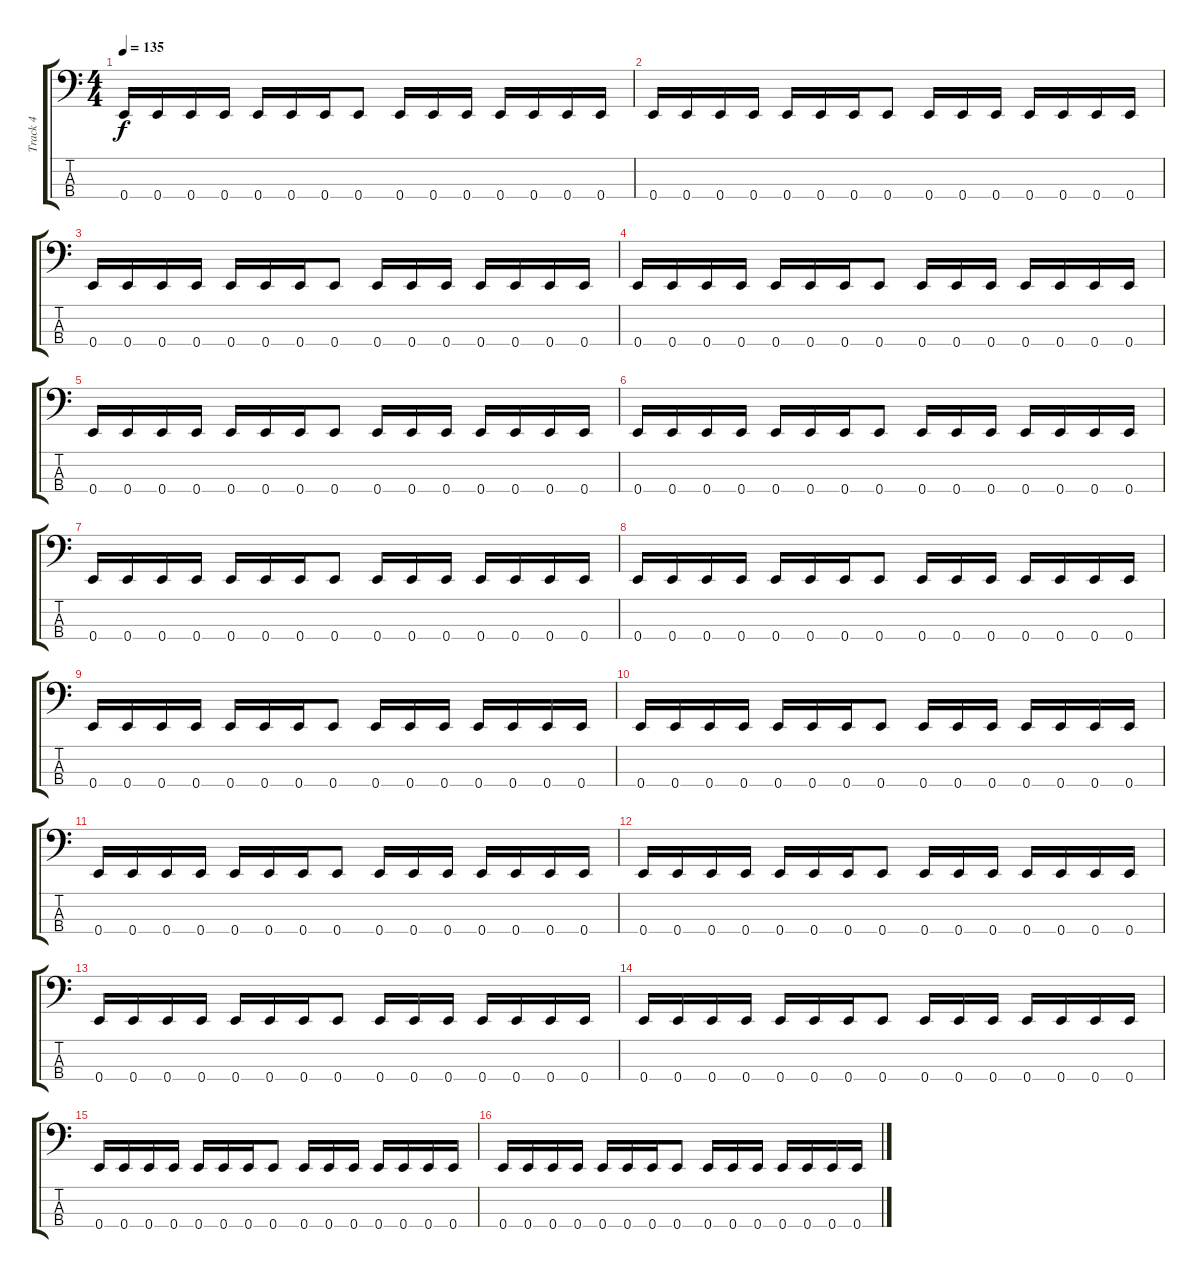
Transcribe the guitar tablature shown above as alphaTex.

\track ("Track 4" "Track 4") {instrument electricbassfinger}
\staff {score tabs}
\tuning (G2 D2 A1 E1) {hide}
\ts (4 4)
\tempo 135
\clef f4
\ks c
0.4.16{dy f instrument electricbassfinger} 0.4.16 0.4.16 0.4.16 0.4.16 0.4.16 0.4.16 0.4.8 0.4.16 0.4.16 0.4.16 0.4.16 0.4.16 0.4.16 0.4.16 |
0.4.16 0.4.16 0.4.16 0.4.16 0.4.16 0.4.16 0.4.16 0.4.8 0.4.16 0.4.16 0.4.16 0.4.16 0.4.16 0.4.16 0.4.16 |
0.4.16 0.4.16 0.4.16 0.4.16 0.4.16 0.4.16 0.4.16 0.4.8 0.4.16 0.4.16 0.4.16 0.4.16 0.4.16 0.4.16 0.4.16 |
0.4.16 0.4.16 0.4.16 0.4.16 0.4.16 0.4.16 0.4.16 0.4.8 0.4.16 0.4.16 0.4.16 0.4.16 0.4.16 0.4.16 0.4.16 |
0.4.16 0.4.16 0.4.16 0.4.16 0.4.16 0.4.16 0.4.16 0.4.8 0.4.16 0.4.16 0.4.16 0.4.16 0.4.16 0.4.16 0.4.16 |
0.4.16 0.4.16 0.4.16 0.4.16 0.4.16 0.4.16 0.4.16 0.4.8 0.4.16 0.4.16 0.4.16 0.4.16 0.4.16 0.4.16 0.4.16 |
0.4.16 0.4.16 0.4.16 0.4.16 0.4.16 0.4.16 0.4.16 0.4.8 0.4.16 0.4.16 0.4.16 0.4.16 0.4.16 0.4.16 0.4.16 |
0.4.16 0.4.16 0.4.16 0.4.16 0.4.16 0.4.16 0.4.16 0.4.8 0.4.16 0.4.16 0.4.16 0.4.16 0.4.16 0.4.16 0.4.16 |
0.4.16 0.4.16 0.4.16 0.4.16 0.4.16 0.4.16 0.4.16 0.4.8 0.4.16 0.4.16 0.4.16 0.4.16 0.4.16 0.4.16 0.4.16 |
0.4.16 0.4.16 0.4.16 0.4.16 0.4.16 0.4.16 0.4.16 0.4.8 0.4.16 0.4.16 0.4.16 0.4.16 0.4.16 0.4.16 0.4.16 |
0.4.16 0.4.16 0.4.16 0.4.16 0.4.16 0.4.16 0.4.16 0.4.8 0.4.16 0.4.16 0.4.16 0.4.16 0.4.16 0.4.16 0.4.16 |
0.4.16 0.4.16 0.4.16 0.4.16 0.4.16 0.4.16 0.4.16 0.4.8 0.4.16 0.4.16 0.4.16 0.4.16 0.4.16 0.4.16 0.4.16 |
0.4.16 0.4.16 0.4.16 0.4.16 0.4.16 0.4.16 0.4.16 0.4.8 0.4.16 0.4.16 0.4.16 0.4.16 0.4.16 0.4.16 0.4.16 |
0.4.16 0.4.16 0.4.16 0.4.16 0.4.16 0.4.16 0.4.16 0.4.8 0.4.16 0.4.16 0.4.16 0.4.16 0.4.16 0.4.16 0.4.16 |
0.4.16 0.4.16 0.4.16 0.4.16 0.4.16 0.4.16 0.4.16 0.4.8 0.4.16 0.4.16 0.4.16 0.4.16 0.4.16 0.4.16 0.4.16 |
0.4.16 0.4.16 0.4.16 0.4.16 0.4.16 0.4.16 0.4.16 0.4.8 0.4.16 0.4.16 0.4.16 0.4.16 0.4.16 0.4.16 0.4.16
